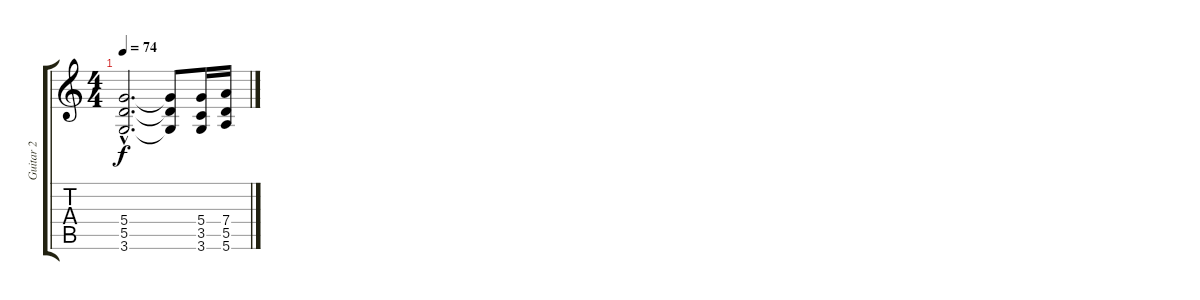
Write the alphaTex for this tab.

\track ("Guitar 2" "Guitar 2") {instrument distortionguitar}
\staff {score tabs}
\tuning (E4 B3 G3 D3 A2 E2) {hide}
\ts (4 4)
\tempo 74
\clef g2
\ks c
(5.4{hac} 5.5{hac} 3.6{hac}).2{d dy f} (5.4{t} 5.5{t} 3.6{t}).8 (5.4 3.5 3.6).16 (7.4 5.5 5.6).16
